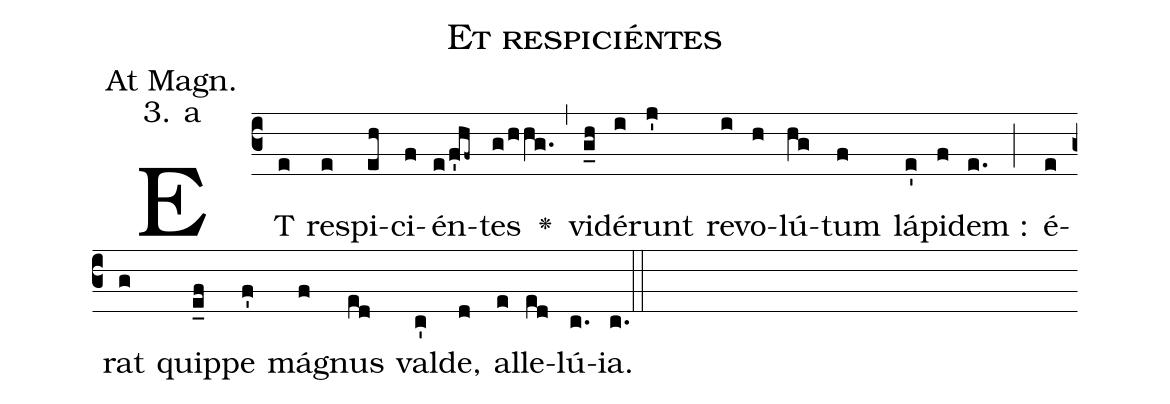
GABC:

name: Et respiciéntes;
office-part: Magnificat Antiphon;
mode: 3a;
annotation: At Magn.;
annotation: 3. a;
def-m1:}{\greseteolcustos{manual}{;
def-m2:\ifx\breakbeforeEuouae\undefined\else;
def-m3:\fi}\ifx\noeuouae\undefined\def\noeuouae{F}\fi\if\noeuouae F{;
def-m4:}\fi;
%%
% The syntax in this part is called gabc. Please refer to http://home.gna.org/gregorio/gabc/#basis

ET(c3e) re(e)spi(eh)ci(f)én(e/f'hf~)tes(g/hhg.) <v>\greheightstar</v>(,)
vi(g_h)dé(i)runt(j') re(i)vo(h)lú(hg)tum(f) lá(e')pi(f)dem :(e.) (;)
é(e)rat(g) quip(e_f)pe(f') má(f)gnus(ed) val(c')de,(d) al(e)le(ed)lú(c.[em1])ia.(c.) (::[em2]z[em3])

E(h) u(h) o(h) u(f) a(h) e.(gf..) (::[em4])
